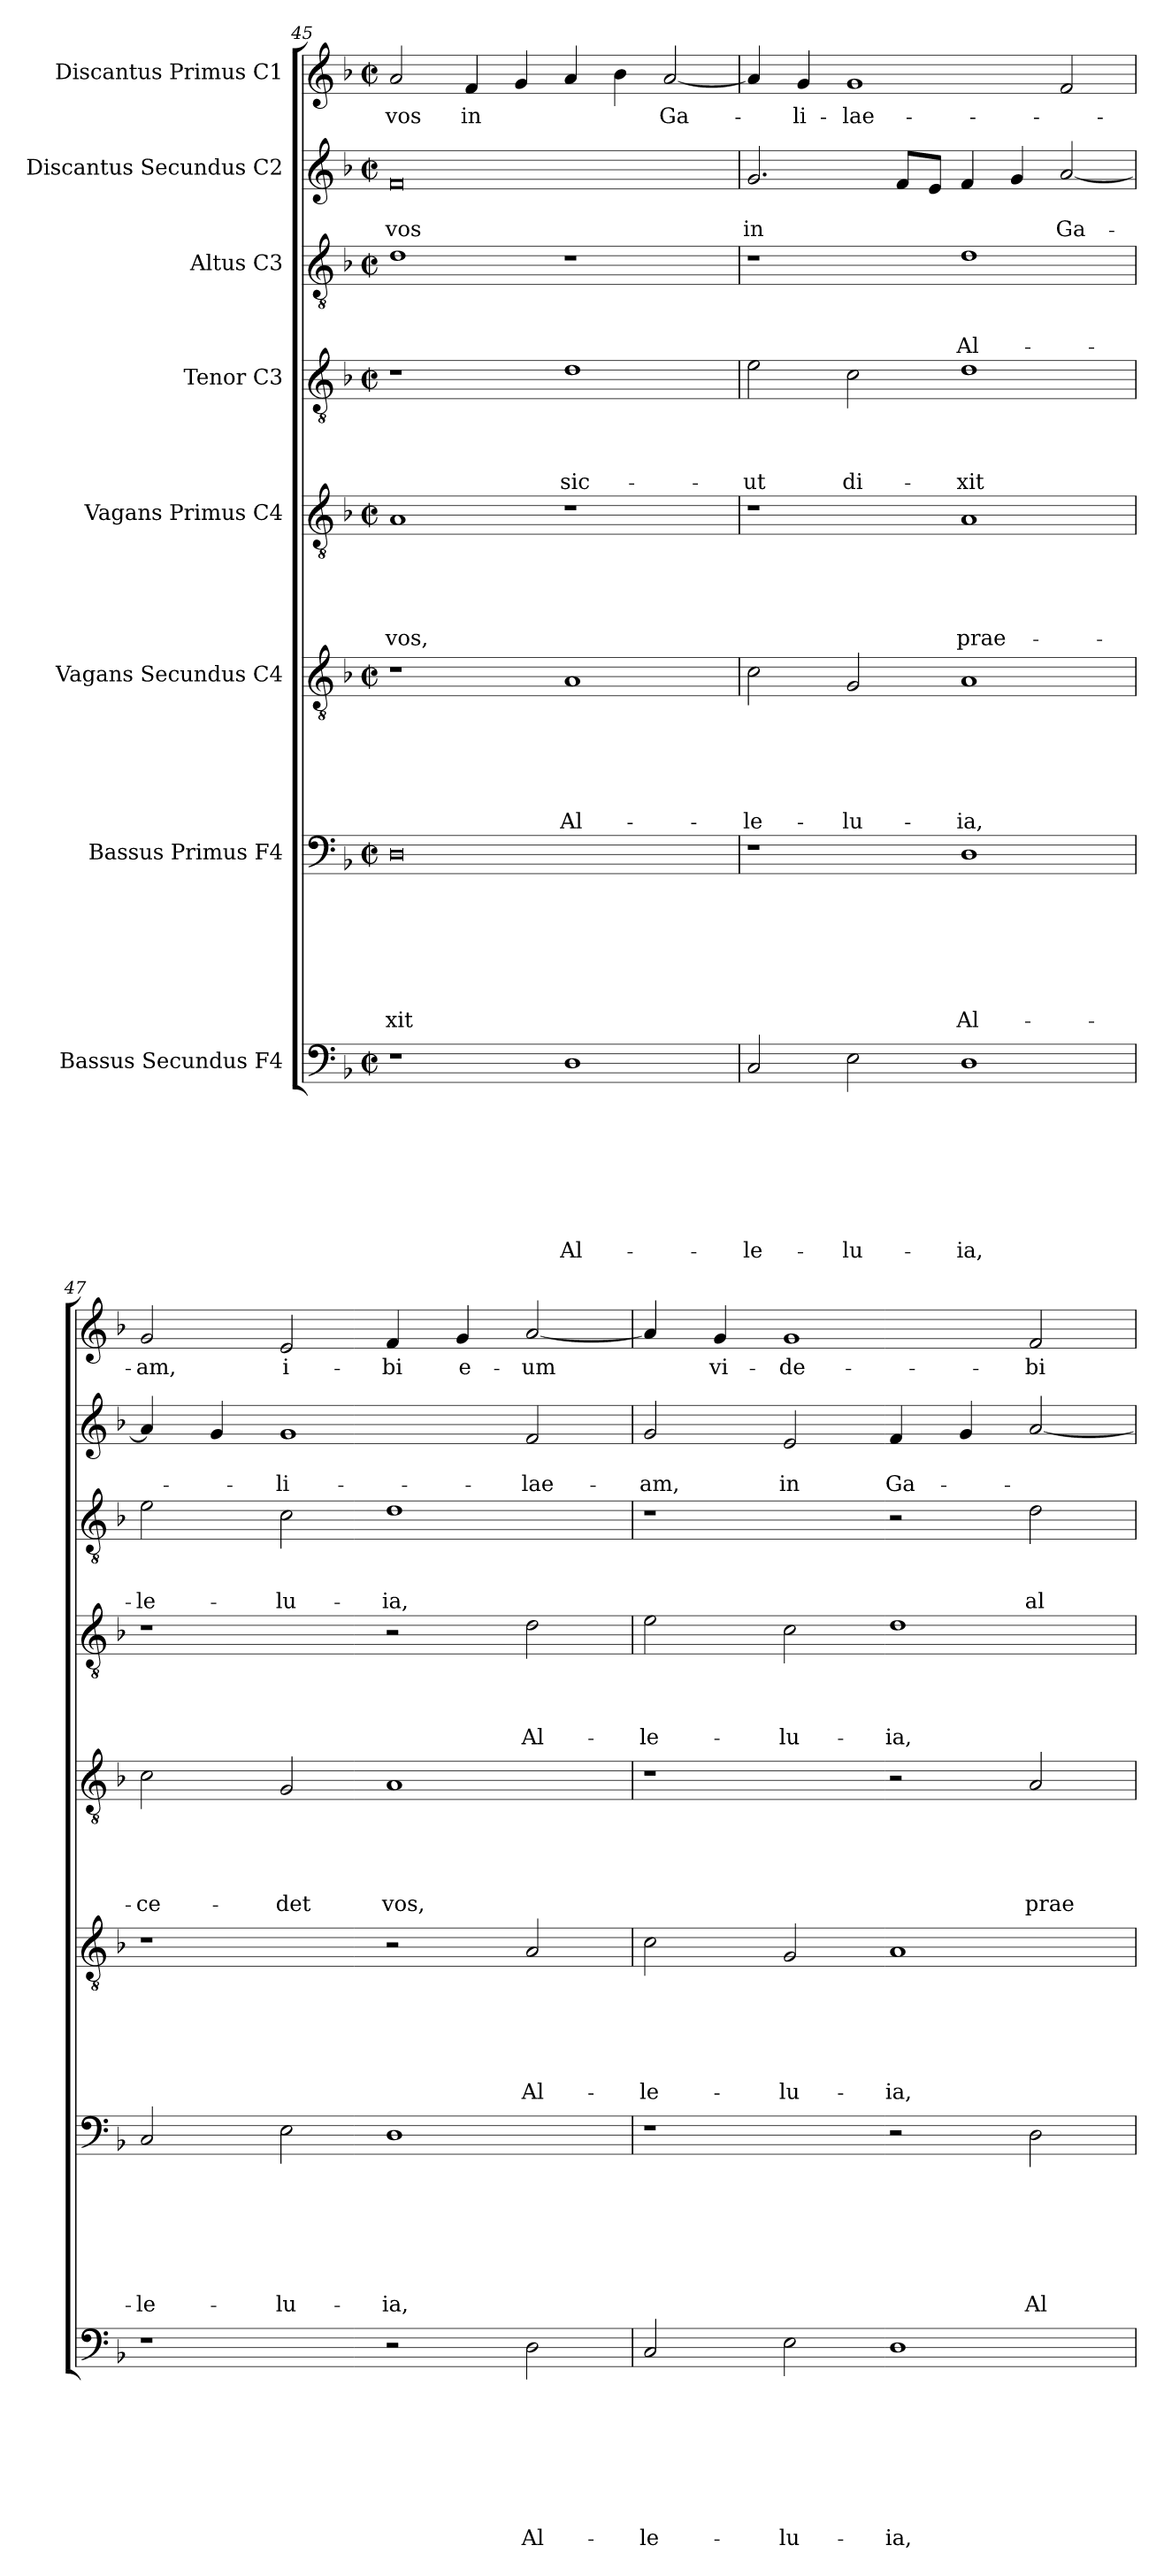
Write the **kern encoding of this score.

**kern	**text	**text	**text	**text	**text	**text	**text	**text	**kern	**text	**text	**text	**text	**text	**text	**text	**kern	**text	**text	**text	**text	**text	**text	**kern	**text	**text	**text	**text	**text	**kern	**text	**text	**text	**text	**kern	**text	**text	**text	**kern	**text	**text	**kern	**text
*part8	*part8	*part8	*part8	*part8	*part8	*part8	*part8	*part8	*part7	*part7	*part7	*part7	*part7	*part7	*part7	*part7	*part6	*part6	*part6	*part6	*part6	*part6	*part6	*part5	*part5	*part5	*part5	*part5	*part5	*part4	*part4	*part4	*part4	*part4	*part3	*part3	*part3	*part3	*part2	*part2	*part2	*part1	*part1
*staff8	*staff8	*staff8	*staff8	*staff8	*staff8	*staff8	*staff8	*staff8	*staff7	*staff7	*staff7	*staff7	*staff7	*staff7	*staff7	*staff7	*staff6	*staff6	*staff6	*staff6	*staff6	*staff6	*staff6	*staff5	*staff5	*staff5	*staff5	*staff5	*staff5	*staff4	*staff4	*staff4	*staff4	*staff4	*staff3	*staff3	*staff3	*staff3	*staff2	*staff2	*staff2	*staff1	*staff1
*I"Bassus  Secundus F4	*	*	*	*	*	*	*	*	*I"Bassus  Primus  F4	*	*	*	*	*	*	*	*I"Vagans  Secundus C4	*	*	*	*	*	*	*I"Vagans  Primus  C4	*	*	*	*	*	*I"Tenor C3	*	*	*	*	*I"Altus C3	*	*	*	*I"Discantus  Secundus C2	*	*	*I"Discantus  Primus C1	*
*clefF4	*	*	*	*	*	*	*	*	*clefF4	*	*	*	*	*	*	*	*clefGv2	*	*	*	*	*	*	*clefGv2	*	*	*	*	*	*clefGv2	*	*	*	*	*clefGv2	*	*	*	*clefG2	*	*	*clefG2	*
*k[b-]	*	*	*	*	*	*	*	*	*k[b-]	*	*	*	*	*	*	*	*k[b-]	*	*	*	*	*	*	*k[b-]	*	*	*	*	*	*k[b-]	*	*	*	*	*k[b-]	*	*	*	*k[b-]	*	*	*k[b-]	*
*F:	*	*	*	*	*	*	*	*	*F:	*	*	*	*	*	*	*	*F:	*	*	*	*	*	*	*F:	*	*	*	*	*	*F:	*	*	*	*	*F:	*	*	*	*F:	*	*	*F:	*
*M2/2	*	*	*	*	*	*	*	*	*M2/2	*	*	*	*	*	*	*	*M2/2	*	*	*	*	*	*	*M2/2	*	*	*	*	*	*M2/2	*	*	*	*	*M2/2	*	*	*	*M2/2	*	*	*M2/2	*
*met(c|)	*	*	*	*	*	*	*	*	*met(c|)	*	*	*	*	*	*	*	*met(c|)	*	*	*	*	*	*	*met(c|)	*	*	*	*	*	*met(c|)	*	*	*	*	*met(c|)	*	*	*	*met(c|)	*	*	*met(c|)	*
=45	=45	=45	=45	=45	=45	=45	=45	=45	=45	=45	=45	=45	=45	=45	=45	=45	=45	=45	=45	=45	=45	=45	=45	=45	=45	=45	=45	=45	=45	=45	=45	=45	=45	=45	=45	=45	=45	=45	=45	=45	=45	=45	=45
1r	.	.	.	.	.	.	.	.	0D	.	.	.	.	.	.	-xit	1r	.	.	.	.	.	.	1A	.	.	.	.	vos,	1r	.	.	.	.	1d	.	.	.	0f	.	vos	2a/	vos
.	.	.	.	.	.	.	.	.	.	.	.	.	.	.	.	.	.	.	.	.	.	.	.	.	.	.	.	.	.	.	.	.	.	.	.	.	.	.	.	.	.	4f/	in
.	.	.	.	.	.	.	.	.	.	.	.	.	.	.	.	.	.	.	.	.	.	.	.	.	.	.	.	.	.	.	.	.	.	.	.	.	.	.	.	.	.	4g/	.
1D	.	.	.	.	.	.	.	Al-	.	.	.	.	.	.	.	.	1A	.	.	.	.	.	Al-	1r	.	.	.	.	.	1d	.	.	.	sic-	1r	.	.	.	.	.	.	4a/	.
.	.	.	.	.	.	.	.	.	.	.	.	.	.	.	.	.	.	.	.	.	.	.	.	.	.	.	.	.	.	.	.	.	.	.	.	.	.	.	.	.	.	4b-\	.
.	.	.	.	.	.	.	.	.	.	.	.	.	.	.	.	.	.	.	.	.	.	.	.	.	.	.	.	.	.	.	.	.	.	.	.	.	.	.	.	.	.	[2a/	Ga-
=46	=46	=46	=46	=46	=46	=46	=46	=46	=46	=46	=46	=46	=46	=46	=46	=46	=46	=46	=46	=46	=46	=46	=46	=46	=46	=46	=46	=46	=46	=46	=46	=46	=46	=46	=46	=46	=46	=46	=46	=46	=46	=46	=46
2C/	.	.	.	.	.	.	.	-le-	1r	.	.	.	.	.	.	.	2c\	.	.	.	.	.	-le-	1r	.	.	.	.	.	2e\	.	.	.	-ut	1r	.	.	.	2.g/	.	in	4a/]	.
.	.	.	.	.	.	.	.	.	.	.	.	.	.	.	.	.	.	.	.	.	.	.	.	.	.	.	.	.	.	.	.	.	.	.	.	.	.	.	.	.	.	4g/	-li-
2E\	.	.	.	.	.	.	.	-lu-	.	.	.	.	.	.	.	.	2G/	.	.	.	.	.	-lu-	.	.	.	.	.	.	2c\	.	.	.	di-	.	.	.	.	.	.	.	1g	-lae-
.	.	.	.	.	.	.	.	.	.	.	.	.	.	.	.	.	.	.	.	.	.	.	.	.	.	.	.	.	.	.	.	.	.	.	.	.	.	.	8f/L	.	.	.	.
.	.	.	.	.	.	.	.	.	.	.	.	.	.	.	.	.	.	.	.	.	.	.	.	.	.	.	.	.	.	.	.	.	.	.	.	.	.	.	8e/J	.	.	.	.
1D	.	.	.	.	.	.	.	-ia,	1D	.	.	.	.	.	.	Al-	1A	.	.	.	.	.	-ia,	1A	.	.	.	.	prae-	1d	.	.	.	-xit	1d	.	.	Al-	4f/	.	.	.	.
.	.	.	.	.	.	.	.	.	.	.	.	.	.	.	.	.	.	.	.	.	.	.	.	.	.	.	.	.	.	.	.	.	.	.	.	.	.	.	4g/	.	.	.	.
.	.	.	.	.	.	.	.	.	.	.	.	.	.	.	.	.	.	.	.	.	.	.	.	.	.	.	.	.	.	.	.	.	.	.	.	.	.	.	[2a/	.	Ga-	2f/	.
!!LO:LB:g=z
=47	=47	=47	=47	=47	=47	=47	=47	=47	=47	=47	=47	=47	=47	=47	=47	=47	=47	=47	=47	=47	=47	=47	=47	=47	=47	=47	=47	=47	=47	=47	=47	=47	=47	=47	=47	=47	=47	=47	=47	=47	=47	=47	=47
1r	.	.	.	.	.	.	.	.	2C/	.	.	.	.	.	.	-le-	1r	.	.	.	.	.	.	2c\	.	.	.	.	-ce-	1r	.	.	.	.	2e\	.	.	-le-	4a/]	.	.	2g/	-am,
.	.	.	.	.	.	.	.	.	.	.	.	.	.	.	.	.	.	.	.	.	.	.	.	.	.	.	.	.	.	.	.	.	.	.	.	.	.	.	4g/	.	.	.	.
.	.	.	.	.	.	.	.	.	2E\	.	.	.	.	.	.	-lu-	.	.	.	.	.	.	.	2G/	.	.	.	.	-det	.	.	.	.	.	2c\	.	.	-lu-	1g	.	-li-	2e/	i-
2r	.	.	.	.	.	.	.	.	1D	.	.	.	.	.	.	-ia,	2r	.	.	.	.	.	.	1A	.	.	.	.	vos,	2r	.	.	.	.	1d	.	.	-ia,	.	.	.	4f/	-bi
.	.	.	.	.	.	.	.	.	.	.	.	.	.	.	.	.	.	.	.	.	.	.	.	.	.	.	.	.	.	.	.	.	.	.	.	.	.	.	.	.	.	4g/	e-
2D\	.	.	.	.	.	.	.	Al-	.	.	.	.	.	.	.	.	2A/	.	.	.	.	.	Al-	.	.	.	.	.	.	2d\	.	.	.	Al-	.	.	.	.	2f/	.	-lae-	[2a/	-um
=48	=48	=48	=48	=48	=48	=48	=48	=48	=48	=48	=48	=48	=48	=48	=48	=48	=48	=48	=48	=48	=48	=48	=48	=48	=48	=48	=48	=48	=48	=48	=48	=48	=48	=48	=48	=48	=48	=48	=48	=48	=48	=48	=48
2C/	.	.	.	.	.	.	.	-le-	1r	.	.	.	.	.	.	.	2c\	.	.	.	.	.	-le-	1r	.	.	.	.	.	2e\	.	.	.	-le-	1r	.	.	.	2g/	.	-am,	4a/]	.
.	.	.	.	.	.	.	.	.	.	.	.	.	.	.	.	.	.	.	.	.	.	.	.	.	.	.	.	.	.	.	.	.	.	.	.	.	.	.	.	.	.	4g/	vi-
2E\	.	.	.	.	.	.	.	-lu-	.	.	.	.	.	.	.	.	2G/	.	.	.	.	.	-lu-	.	.	.	.	.	.	2c\	.	.	.	-lu-	.	.	.	.	2e/	.	in	1g	-de-
1D	.	.	.	.	.	.	.	-ia,	2r	.	.	.	.	.	.	.	1A	.	.	.	.	.	-ia,	2r	.	.	.	.	.	1d	.	.	.	-ia,	2r	.	.	.	4f/	.	Ga-	.	.
.	.	.	.	.	.	.	.	.	.	.	.	.	.	.	.	.	.	.	.	.	.	.	.	.	.	.	.	.	.	.	.	.	.	.	.	.	.	.	4g/	.	.	.	.
.	.	.	.	.	.	.	.	.	2D\	.	.	.	.	.	.	Al-	.	.	.	.	.	.	.	2A/	.	.	.	.	prae-	.	.	.	.	.	2d\	.	.	al-	[2a/	.	.	2f/	-bi-
=	=	=	=	=	=	=	=	=	=	=	=	=	=	=	=	=	=	=	=	=	=	=	=	=	=	=	=	=	=	=	=	=	=	=	=	=	=	=	=	=	=	=	=
*-	*-	*-	*-	*-	*-	*-	*-	*-	*-	*-	*-	*-	*-	*-	*-	*-	*-	*-	*-	*-	*-	*-	*-	*-	*-	*-	*-	*-	*-	*-	*-	*-	*-	*-	*-	*-	*-	*-	*-	*-	*-	*-	*-
